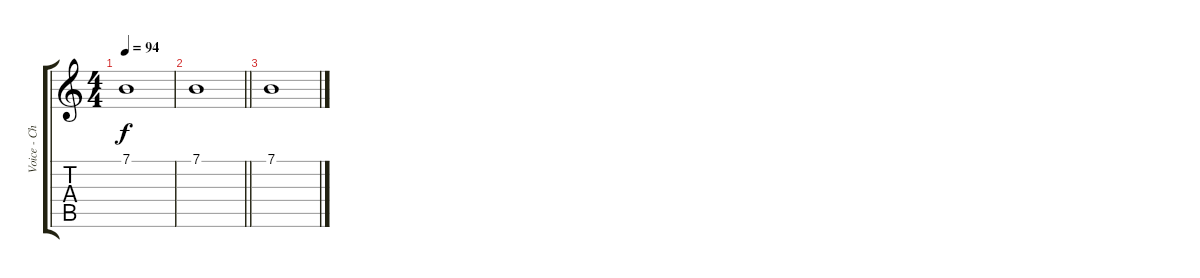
\track ("Voice - Chorus" "Voice - Ch") {instrument cello}
\staff {score tabs}
\tuning (E4 B3 G3 D3 A2 E2) {hide}
\ts (4 4)
\tempo 94
\clef g2
\ks c
7.1.1{dy f} |
\barLineRight lightlight
7.1.1 |
7.1.1
